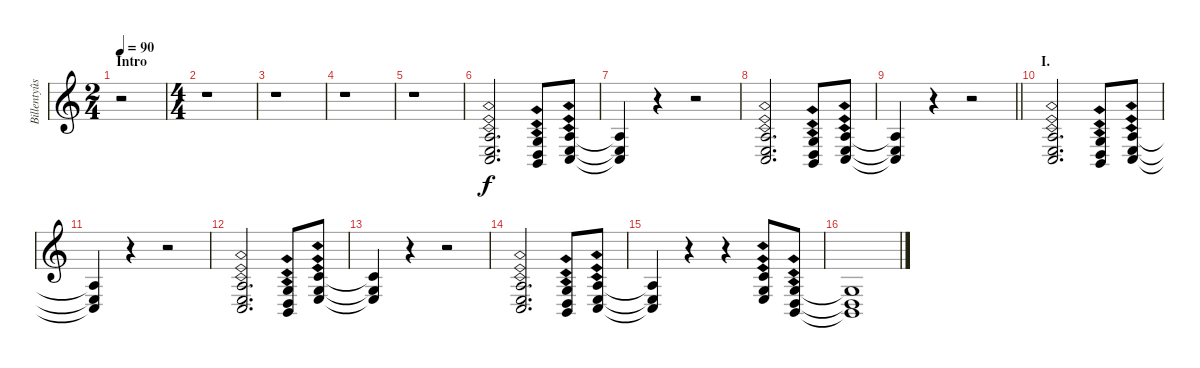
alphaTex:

\track ("Billentyûs 1 (Jon Lord)" "Billentyûs") {instrument percussiveorgan}
\staff {score}
\tuning (E4 B3 G3 D3 A2 E2) {hide}
\ts (2 4)
\section ("" "Intro")
\tempo 90
\clef g2
\ks c
r.2{dy f instrument percussiveorgan} |
\ts (4 4)
r.1 |
r.1 |
r.1 |
r.1 |
(2.3{ph 12} 2.4{ph 12} 3.5{ph 12}).2{d} (0.3{ph 12} 0.4{ph 12} 2.5{ph 12}).8 (2.3{ph 12} 2.4{ph 12} 3.5{ph 12}).8 |
(2.3{t} 2.4{t} 3.5{t}).4 r.4 r.2 |
(2.3{ph 12} 2.4{ph 12} 3.5{ph 12}).2{d} (0.3{ph 12} 0.4{ph 12} 2.5{ph 12}).8 (2.3{ph 12} 2.4{ph 12} 3.5{ph 12}).8 |
\barLineRight lightlight
(2.3{t} 2.4{t} 3.5{t}).4 r.4 r.2 |
\section ("" "I.")
(2.3{ph 12} 2.4{ph 12} 3.5{ph 12}).2{d} (0.3{ph 12} 0.4{ph 12} 2.5{ph 12}).8 (2.3{ph 12} 2.4{ph 12} 3.5{ph 12}).8 |
(2.3{t} 2.4{t} 3.5{t}).4 r.4 r.2 |
(2.3{ph 12} 2.4{ph 12} 3.5{ph 12}).2{d} (0.3{ph 12} 0.4{ph 12} 2.5{ph 12}).8 (1.2{ph 12} 0.3{ph 12} 2.4{ph 12}).8 |
(1.2{t} 0.3{t} 2.4{t}).4 r.4 r.2 |
(2.3{ph 12} 2.4{ph 12} 3.5{ph 12}).2{d} (0.3{ph 12} 0.4{ph 12} 2.5{ph 12}).8 (2.3{ph 12} 2.4{ph 12} 3.5{ph 12}).8 |
(2.3{t} 2.4{t} 3.5{t}).4 r.4 r.4 (1.2{ph 12} 0.3{ph 12} 2.4{ph 12}).8 (0.3{ph 12} 0.4{ph 12} 2.5{ph 12}).8 |
(0.3{t} 0.4{t} 2.5{t}).1
